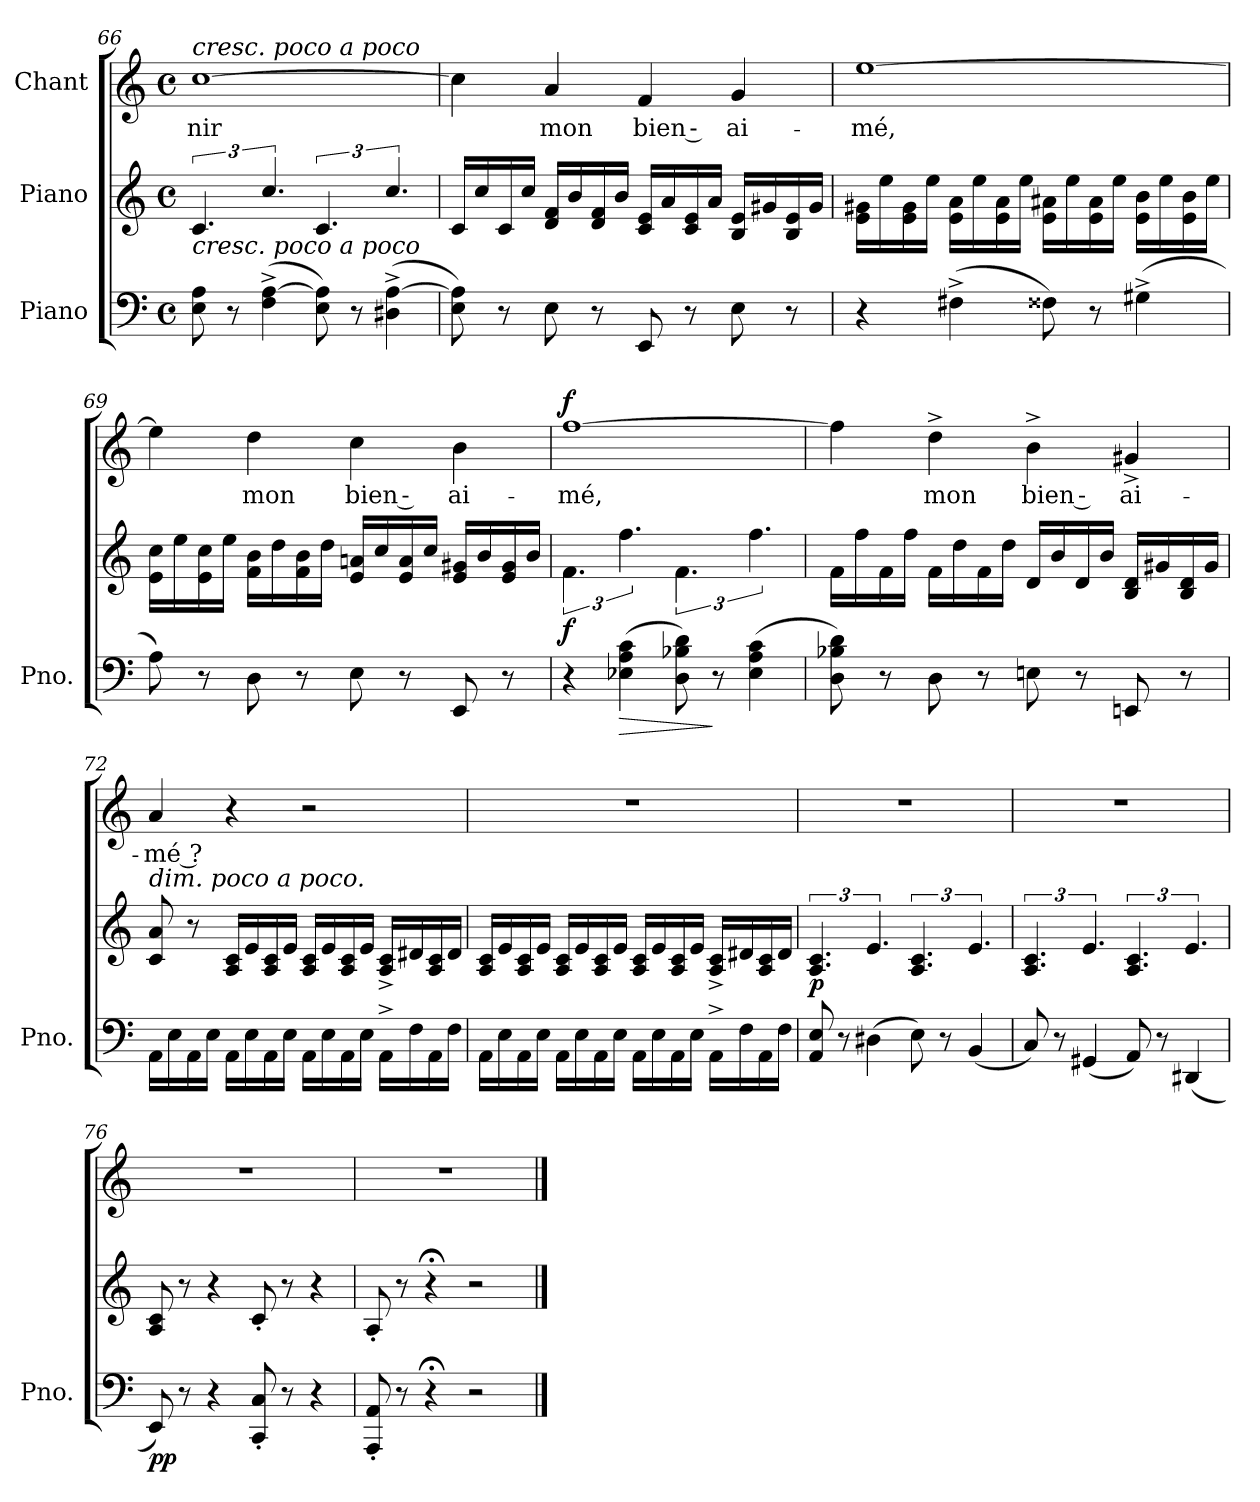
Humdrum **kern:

**kern	**dynam	**kern	**dynam	**kern	**text	**dynam
*part3	*part3	*part2	*part2	*part1	*part1	*part1
*staff3	*staff3	*staff2	*staff2	*staff1	*staff1	*staff1
*I"Piano	*	*I"Piano	*	*I"Chant	*	*
*I'Pno.	*	*	*	*	*	*
!!LO:PB:g=z
*clefF4	*	*clefG2	*	*clefG2	*	*
*k[]	*	*k[]	*	*k[]	*	*
*C:	*	*C:	*	*C:	*	*
*M4/4	*	*M4/4	*	*M4/4	*	*
*met(c)	*	*met(c)	*	*met(c)	*	*
=66	=66	=66	=66	=66	=66	=66
!	!	!	!	!LO:TX:i:t=cresc. poco a poco	!	!
!LO:TX:i:t=cresc. poco a poco	!	!	!	!	!	!
8E\ 8A\	.	6.c/	.	[1cc\	-nir	.
8r	.	.	.	.	.	.
(4F^\ [4A^\	.	6.cc/	.	.	.	.
8E\ 8A]\)	.	6.c/	.	.	.	.
8r	.	.	.	.	.	.
(4D#X^\ [4A^\	.	6.cc/	.	.	.	.
=67	=67	=67	=67	=67	=67	=67
8E\ 8A]\)	.	16c/LL	.	4cc\]	.	.
.	.	16cc/	.	.	.	.
8r	.	16c/	.	.	.	.
.	.	16cc/JJ	.	.	.	.
8E\	.	16d/ 16f/LL	.	4a/	mon	.
.	.	16b/	.	.	.	.
8r	.	16d/ 16f/	.	.	.	.
.	.	16b/JJ	.	.	.	.
8EE/	.	16c/ 16e/LL	.	4f/	bien ‑	.
.	.	16a/	.	.	.	.
8r	.	16c/ 16e/	.	.	.	.
.	.	16a/JJ	.	.	.	.
8E\	.	16B/ 16e/LL	.	4g/	ai-	.
.	.	16g#X/	.	.	.	.
8r	.	16B/ 16e/	.	.	.	.
.	.	16g#/JJ	.	.	.	.
=68	=68	=68	=68	=68	=68	=68
4r	.	16e\ 16g#X\LL	.	[1ee\	-mé,	.
.	.	16ee\	.	.	.	.
.	.	16e\ 16g#\	.	.	.	.
.	.	16ee\JJ	.	.	.	.
(4F#X^\	.	16e\ 16a\LL	.	.	.	.
.	.	16ee\	.	.	.	.
.	.	16e\ 16a\	.	.	.	.
.	.	16ee\JJ	.	.	.	.
8F##X\)	.	16e\ 16a#X\LL	.	.	.	.
.	.	16ee\	.	.	.	.
8r	.	16e\ 16a#\	.	.	.	.
.	.	16ee\JJ	.	.	.	.
(4G#X^\	.	16e\ 16b\LL	.	.	.	.
.	.	16ee\	.	.	.	.
.	.	16e\ 16b\	.	.	.	.
.	.	16ee\JJ	.	.	.	.
!!LO:LB:g=z
=69	=69	=69	=69	=69	=69	=69
8A\)	.	16e\ 16cc\LL	.	4ee\]	.	.
.	.	16ee\	.	.	.	.
8r	.	16e\ 16cc\	.	.	.	.
.	.	16ee\JJ	.	.	.	.
8D\	.	16f\ 16b\LL	.	4dd\	mon	.
.	.	16dd\	.	.	.	.
8r	.	16f\ 16b\	.	.	.	.
.	.	16dd\JJ	.	.	.	.
8E\	.	16e/ 16an/LL	.	4cc\	bien ‑	.
.	.	16cc/	.	.	.	.
8r	.	16e/ 16a/	.	.	.	.
.	.	16cc/JJ	.	.	.	.
8EE/	.	16e/ 16g#X/LL	.	4b\	ai-	.
.	.	16b/	.	.	.	.
8r	.	16e/ 16g#/	.	.	.	.
.	.	16b/JJ	.	.	.	.
=70	=70	=70	=70	=70	=70	=70
4r	.	6.f\	f	[1ff\	-mé,	f
!	!LO:HP:b	!	!	!	!	!
(4E-X\ 4A\ 4c\	>	6.ff\	.	.	.	.
8D\ 8B-X\ 8d\)	.	6.f\	.	.	.	.
8r	]	.	.	.	.	.
(4E-\ 4A\ 4c\	.	6.ff\	.	.	.	.
=71	=71	=71	=71	=71	=71	=71
8D\ 8B-X\ 8d\)	.	16f\LL	.	4ff\]	.	.
.	.	16ff\	.	.	.	.
8r	.	16f\	.	.	.	.
.	.	16ff\JJ	.	.	.	.
8D\	.	16f\LL	.	4dd^\	mon	.
.	.	16dd\	.	.	.	.
8r	.	16f\	.	.	.	.
.	.	16dd\JJ	.	.	.	.
8En\	.	16d/LL	.	4b^\	bien ‑	.
.	.	16b/	.	.	.	.
8r	.	16d/	.	.	.	.
.	.	16b/JJ	.	.	.	.
8EEn/	.	16B/ 16d/LL	.	4g#X^/	ai-	.
.	.	16g#X/	.	.	.	.
8r	.	16B/ 16d/	.	.	.	.
.	.	16g#/JJ	.	.	.	.
!!LO:LB:g=z
=72	=72	=72	=72	=72	=72	=72
!	!	!LO:TX:i:t=dim. poco a poco.	!	!	!	!
16AA\LL	.	8c/ 8a/	.	4a/	-mé ?	.
16E\	.	.	.	.	.	.
16AA\	.	8r	.	.	.	.
16E\JJ	.	.	.	.	.	.
16AA\LL	.	16A/ 16c/LL	.	4r	.	.
16E\	.	16e/	.	.	.	.
16AA\	.	16A/ 16c/	.	.	.	.
16E\JJ	.	16e/JJ	.	.	.	.
16AA\LL	.	16A/ 16c/LL	.	2r	.	.
16E\	.	16e/	.	.	.	.
16AA\	.	16A/ 16c/	.	.	.	.
16E\JJ	.	16e/JJ	.	.	.	.
16AA^\LL	.	16A^/ 16c^/LL	.	.	.	.
16F\	.	16d#X/	.	.	.	.
16AA\	.	16A/ 16c/	.	.	.	.
16F\JJ	.	16d#/JJ	.	.	.	.
=73	=73	=73	=73	=73	=73	=73
16AA\LL	.	16A/ 16c/LL	.	1r	.	.
16E\	.	16e/	.	.	.	.
16AA\	.	16A/ 16c/	.	.	.	.
16E\JJ	.	16e/JJ	.	.	.	.
16AA\LL	.	16A/ 16c/LL	.	.	.	.
16E\	.	16e/	.	.	.	.
16AA\	.	16A/ 16c/	.	.	.	.
16E\JJ	.	16e/JJ	.	.	.	.
16AA\LL	.	16A/ 16c/LL	.	.	.	.
16E\	.	16e/	.	.	.	.
16AA\	.	16A/ 16c/	.	.	.	.
16E\JJ	.	16e/JJ	.	.	.	.
16AA^\LL	.	16A^/ 16c^/LL	.	.	.	.
16F\	.	16d#X/	.	.	.	.
16AA\	.	16A/ 16c/	.	.	.	.
16F\JJ	.	16d#/JJ	.	.	.	.
!!LO:LB:g=z
=74	=74	=74	=74	=74	=74	=74
8AA/ 8E/	.	6.A/ 6.c/	p	1r	.	.
8r	.	.	.	.	.	.
(4D#X\	.	6.e/	.	.	.	.
8E\)	.	6.A/ 6.c/	.	.	.	.
8r	.	.	.	.	.	.
(4BB/	.	6.e/	.	.	.	.
=75	=75	=75	=75	=75	=75	=75
8C/)	.	6.A/ 6.c/	.	1r	.	.
8r	.	.	.	.	.	.
(4GG#X/	.	6.e/	.	.	.	.
8AA/)	.	6.A/ 6.c/	.	.	.	.
8r	.	.	.	.	.	.
(4DD#X/	.	6.e/	.	.	.	.
=76	=76	=76	=76	=76	=76	=76
8EE/)	pp	8A/ 8c/	.	1r	.	.
8r	.	8r	.	.	.	.
4r	.	4r	.	.	.	.
8CC'/ 8C'/	.	8c'/	.	.	.	.
8r	.	8r	.	.	.	.
4r	.	4r	.	.	.	.
=77	=77	=77	=77	=77	=77	=77
8AAA'/ 8AA'/	.	8A'/	.	1r	.	.
8r	.	8r	.	.	.	.
4r;<	.	4r;<	.	.	.	.
2r	.	2r	.	.	.	.
==	==	==	==	==	==	==
*-	*-	*-	*-	*-	*-	*-
